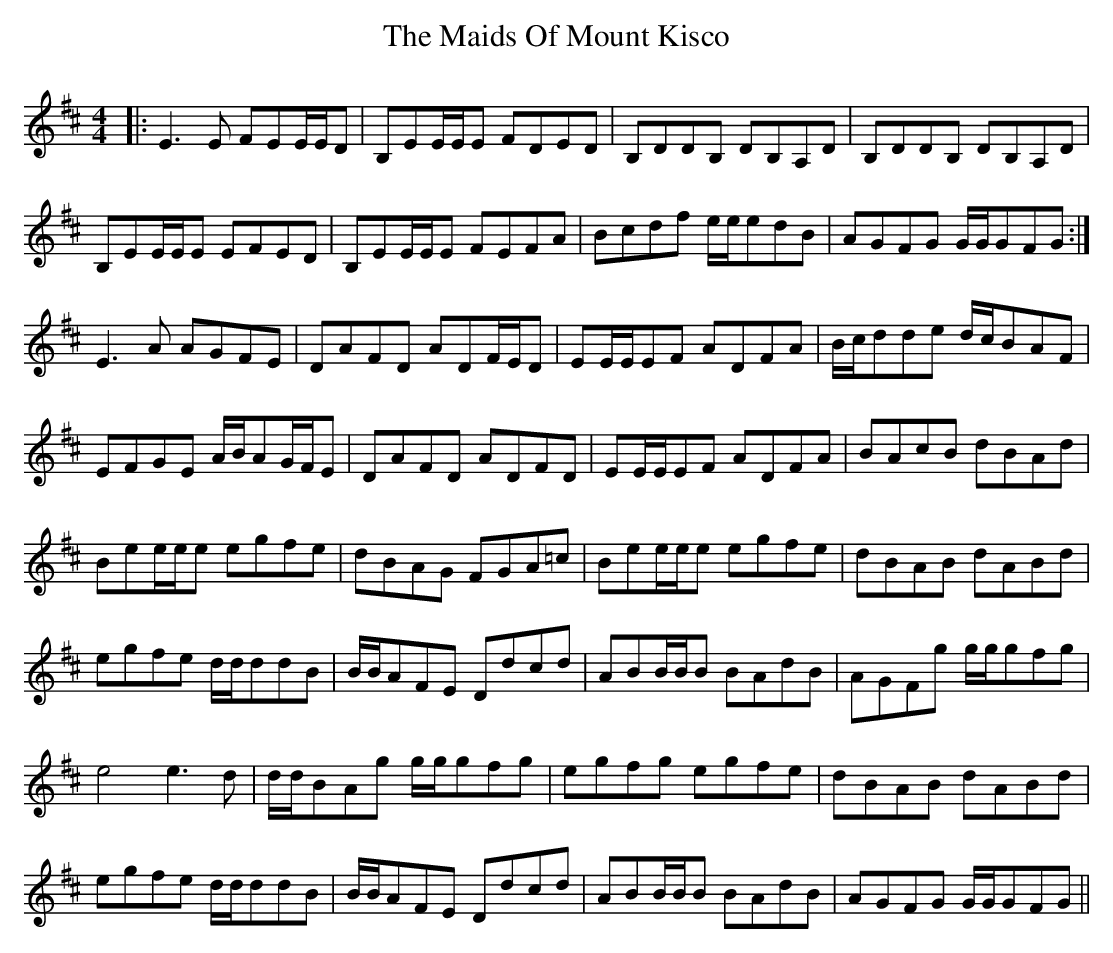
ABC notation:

X:1
T: The Maids Of Mount Kisco
M: 4/4
L: 1/8
K: Edor
|:E3E FEE/E/D|B,EE/E/E FDED|B,DDB, DB,A,D|B,DDB, DB,A,D|
B,EE/E/E EFED|B,EE/E/E FEFA|Bcdf e/e/edB|AGFG G/G/GFG:|
E3A AGFE|DAFD ADF/E/D|EE/E/EF ADFA|B/c/dde d/c/BAF|
EFGE A/B/AG/F/E|DAFD ADFD|EE/E/EF ADFA|BAcB dBAd|
Bee/e/e egfe|dBAG FGA=c|Bee/e/e egfe|dBAB dABd|
egfe d/d/ddB|B/B/AFE Ddcd|ABB/B/B BAdB|AGFg g/g/gfg|
e4 e3d|d/d/BAg g/g/gfg|egfg egfe|dBAB dABd|
egfe d/d/ddB|B/B/AFE Ddcd|ABB/B/B BAdB|AGFG G/G/GFG||
